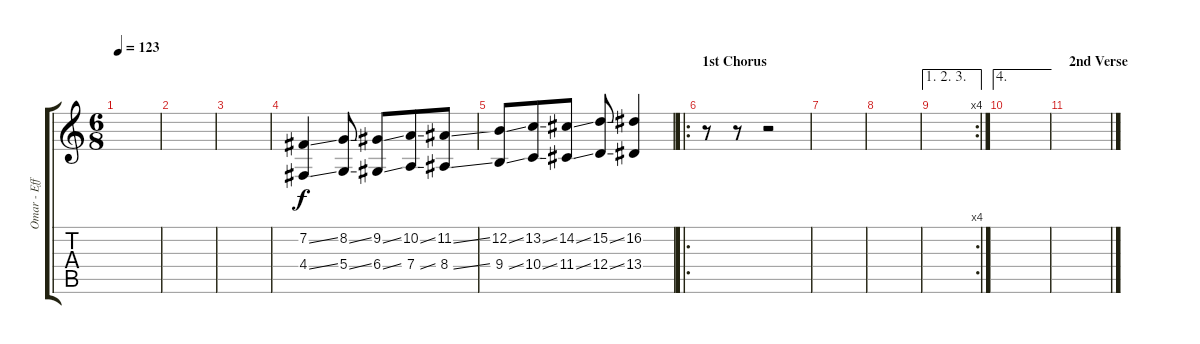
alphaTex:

\track ("Omar - Effects" "Omar - Eff") {instrument lead1square}
\staff {score tabs}
\tuning (E4 B3 G3 D3 A2 E2) {hide}
\ts (6 8)
\tempo 123
\clef g2
\ks c
|
|
|
(7.2{ss} 4.4{ss}).4{instrument pad8sweep} (8.2{ss} 5.4{ss}).8 (9.2{ss} 6.4{ss}).8 (10.2{ss} 7.4{ss}).8 (11.2{ss} 8.4{ss}).8 |
(12.2{ss} 9.4{ss}).8 (13.2{ss} 10.4{ss}).8 (14.2{ss} 11.4{ss}).8 (15.2{ss} 12.4{ss}).8 (16.2 13.4).4 |
\ro
\section ("" "1st Chorus")
r.8{volume 4 instrument lead1square} r.8 r.2 |
|
|
\ae (1 2 3)
\rc 4
|
\ae 4
|
\section ("" "2nd Verse")
